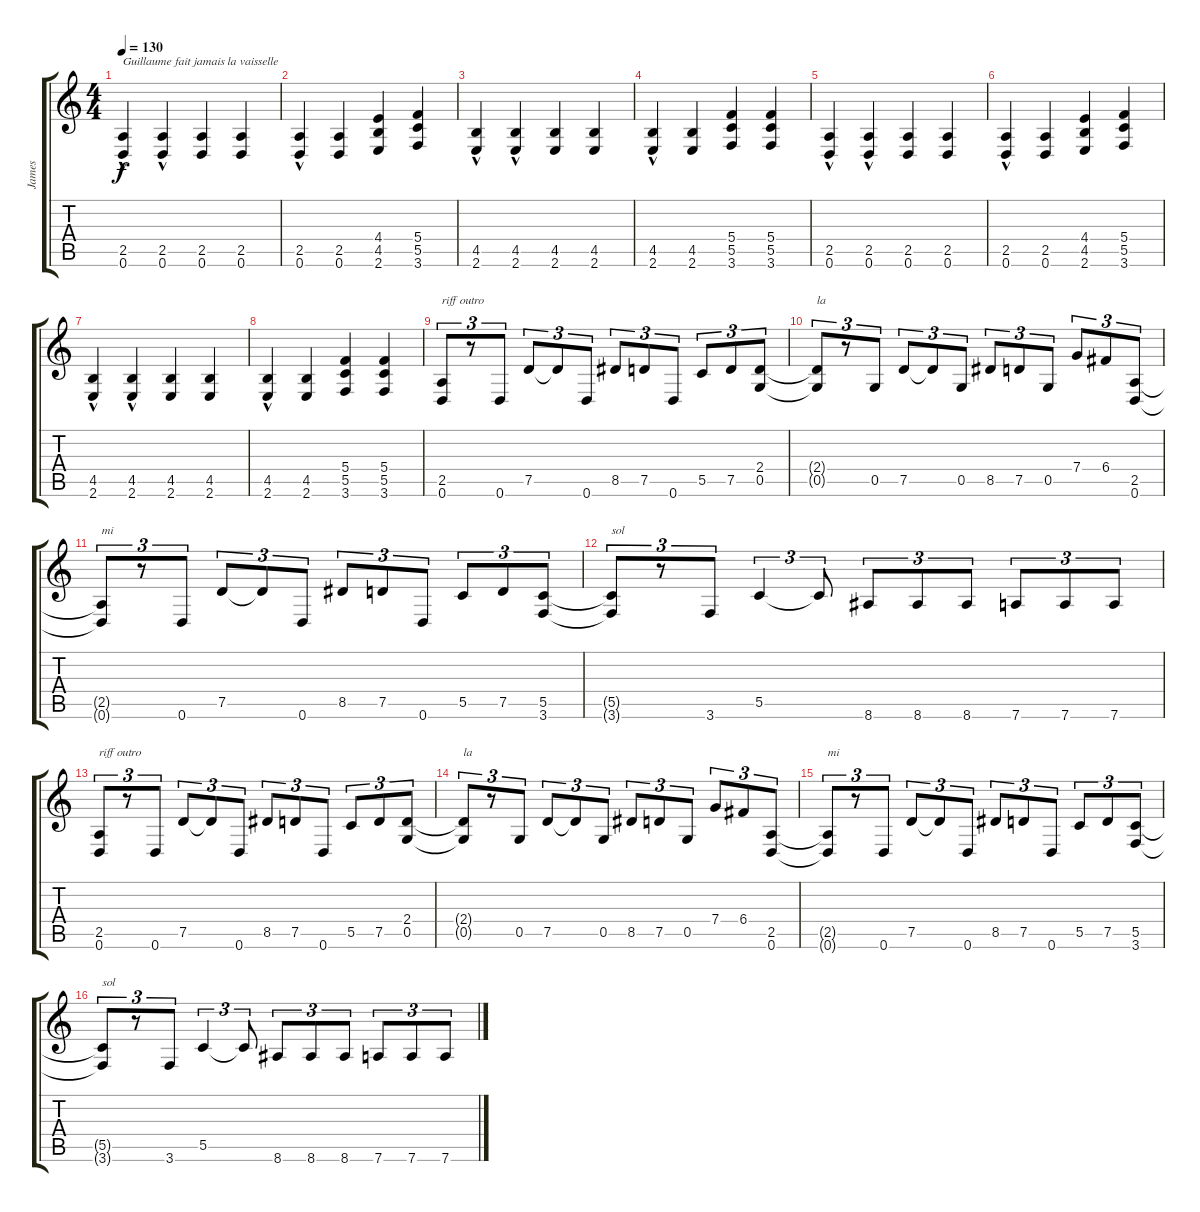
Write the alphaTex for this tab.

\track ("James" "James") {instrument distortionguitar}
\staff {score tabs}
\tuning (D4 A3 F3 C3 G2 D2) {hide}
\ts (4 4)
\tempo 130
\clef g2
\ks c
(2.5{hac} 0.6{hac}).4{txt "Guillaume fait jamais la vaisselle" dy f} (2.5{hac} 0.6{hac}).4 (2.5 0.6).4 (2.5 0.6).4 |
(2.5{hac} 0.6{hac}).4 (2.5 0.6).4 (4.4 4.5 2.6).4 (5.4 5.5 3.6).4 |
(4.5{hac} 2.6{hac}).4 (4.5{hac} 2.6{hac}).4 (4.5 2.6).4 (4.5 2.6).4 |
(4.5{hac} 2.6{hac}).4 (4.5 2.6).4 (5.4 5.5 3.6).4 (5.4 5.5 3.6).4 |
(2.5{hac} 0.6{hac}).4 (2.5{hac} 0.6{hac}).4 (2.5 0.6).4 (2.5 0.6).4 |
(2.5{hac} 0.6{hac}).4 (2.5 0.6).4 (4.4 4.5 2.6).4 (5.4 5.5 3.6).4 |
(4.5{hac} 2.6{hac}).4 (4.5{hac} 2.6{hac}).4 (4.5 2.6).4 (4.5 2.6).4 |
(4.5{hac} 2.6{hac}).4 (4.5 2.6).4 (5.4 5.5 3.6).4 (5.4 5.5 3.6).4 |
(2.5 0.6).8{tu (3 2) txt "riff outro"} r.8{tu (3 2)} 0.6.8{tu (3 2)} 7.5.8{tu (3 2)} 7.5{t}.8{tu (3 2)} 0.6.8{tu (3 2)} 8.5.8{tu (3 2)} 7.5.8{tu (3 2)} 0.6.8{tu (3 2)} 5.5.8{tu (3 2)} 7.5.8{tu (3 2)} (2.4 0.5).8{tu (3 2)} |
(2.4{t} 0.5{t}).8{tu (3 2) txt "la"} r.8{tu (3 2)} 0.5.8{tu (3 2)} 7.5.8{tu (3 2)} 7.5{t}.8{tu (3 2)} 0.5.8{tu (3 2)} 8.5.8{tu (3 2)} 7.5.8{tu (3 2)} 0.5.8{tu (3 2)} 7.4.8{tu (3 2)} 6.4.8{tu (3 2)} (2.5 0.6).8{tu (3 2)} |
(2.5{t} 0.6{t}).8{tu (3 2) txt "mi"} r.8{tu (3 2)} 0.6.8{tu (3 2)} 7.5.8{tu (3 2)} 7.5{t}.8{tu (3 2)} 0.6.8{tu (3 2)} 8.5.8{tu (3 2)} 7.5.8{tu (3 2)} 0.6.8{tu (3 2)} 5.5.8{tu (3 2)} 7.5.8{tu (3 2)} (5.5 3.6).8{tu (3 2)} |
(5.5{t} 3.6{t}).8{tu (3 2) txt "sol"} r.8{tu (3 2)} 3.6.8{tu (3 2)} 5.5.4{tu (3 2)} 5.5{t}.8{tu (3 2)} 8.6.8{tu (3 2)} 8.6.8{tu (3 2)} 8.6.8{tu (3 2)} 7.6.8{tu (3 2)} 7.6.8{tu (3 2)} 7.6.8{tu (3 2)} |
(2.5 0.6).8{tu (3 2) txt "riff outro"} r.8{tu (3 2)} 0.6.8{tu (3 2)} 7.5.8{tu (3 2)} 7.5{t}.8{tu (3 2)} 0.6.8{tu (3 2)} 8.5.8{tu (3 2)} 7.5.8{tu (3 2)} 0.6.8{tu (3 2)} 5.5.8{tu (3 2)} 7.5.8{tu (3 2)} (2.4 0.5).8{tu (3 2)} |
(2.4{t} 0.5{t}).8{tu (3 2) txt "la"} r.8{tu (3 2)} 0.5.8{tu (3 2)} 7.5.8{tu (3 2)} 7.5{t}.8{tu (3 2)} 0.5.8{tu (3 2)} 8.5.8{tu (3 2)} 7.5.8{tu (3 2)} 0.5.8{tu (3 2)} 7.4.8{tu (3 2)} 6.4.8{tu (3 2)} (2.5 0.6).8{tu (3 2)} |
(2.5{t} 0.6{t}).8{tu (3 2) txt "mi"} r.8{tu (3 2)} 0.6.8{tu (3 2)} 7.5.8{tu (3 2)} 7.5{t}.8{tu (3 2)} 0.6.8{tu (3 2)} 8.5.8{tu (3 2)} 7.5.8{tu (3 2)} 0.6.8{tu (3 2)} 5.5.8{tu (3 2)} 7.5.8{tu (3 2)} (5.5 3.6).8{tu (3 2)} |
(5.5{t} 3.6{t}).8{tu (3 2) txt "sol"} r.8{tu (3 2)} 3.6.8{tu (3 2)} 5.5.4{tu (3 2)} 5.5{t}.8{tu (3 2)} 8.6.8{tu (3 2)} 8.6.8{tu (3 2)} 8.6.8{tu (3 2)} 7.6.8{tu (3 2)} 7.6.8{tu (3 2)} 7.6.8{tu (3 2)}
